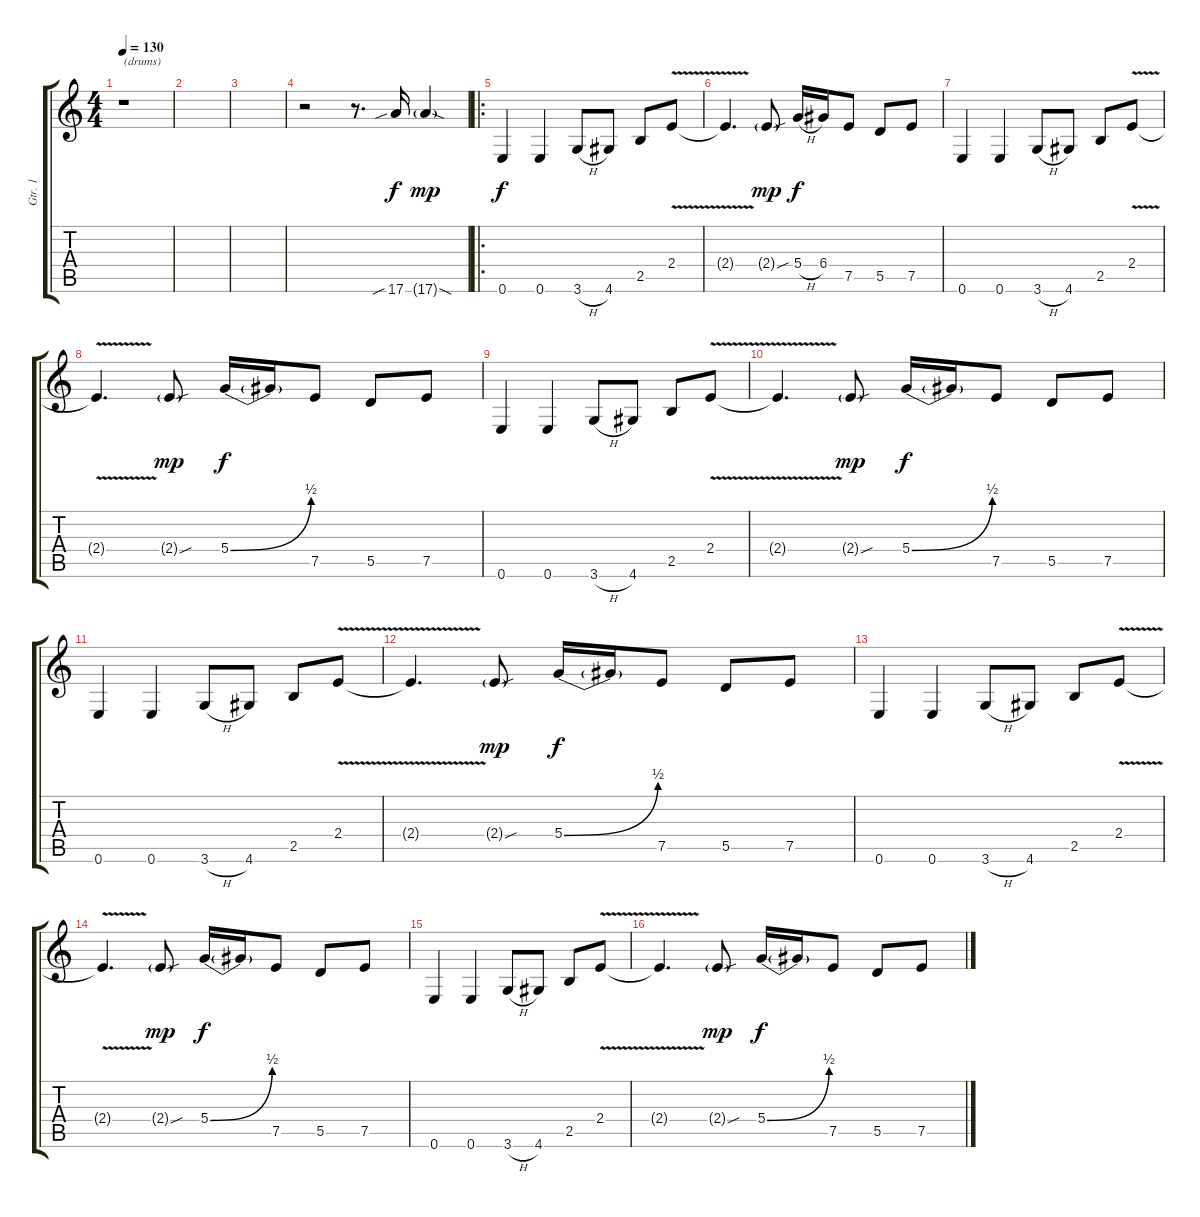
\track ("Gtr. 1" "Gtr. 1") {instrument distortionguitar}
\staff {score tabs}
\tuning (E4 B3 G3 D3 A2 E2) {hide}
\ts (4 4)
\tempo 130
\clef g2
\ks c
r.1{txt "(drums)" dy f instrument distortionguitar} |
|
|
r.2 r.8{d} 17.6{sib}.16 17.6{sod g}.4{dy mp} |
\ro
0.6.4{dy f} 0.6.4 3.6{h}.8 4.6.8 2.5.8 2.4{v}.8 |
2.4{t}.4{d} 2.4{sou g}.8{dy mp} 5.4{h}.16{dy f} 6.4.16 7.5.8 5.5.8 7.5.8 |
0.6.4 0.6.4 3.6{h}.8 4.6.8 2.5.8 2.4{v}.8 |
2.4{t}.4{d} 2.4{sou g}.8{dy mp} 5.4{be (bend 0 0 60 2)}.16{dy f} 5.4{t}.16 7.5.8 5.5.8 7.5.8 |
0.6.4 0.6.4 3.6{h}.8 4.6.8 2.5.8 2.4{v}.8 |
2.4{t}.4{d} 2.4{sou g}.8{dy mp} 5.4{be (bend 0 0 60 2)}.16{dy f} 5.4{t}.16 7.5.8 5.5.8 7.5.8 |
0.6.4 0.6.4 3.6{h}.8 4.6.8 2.5.8 2.4{v}.8 |
2.4{t}.4{d} 2.4{sou g}.8{dy mp} 5.4{be (bend 0 0 60 2)}.16{dy f} 5.4{t}.16 7.5.8 5.5.8 7.5.8 |
0.6.4 0.6.4 3.6{h}.8 4.6.8 2.5.8 2.4{v}.8 |
2.4{t}.4{d} 2.4{sou g}.8{dy mp} 5.4{be (bend 0 0 60 2)}.16{dy f} 5.4{t}.16 7.5.8 5.5.8 7.5.8 |
0.6.4 0.6.4 3.6{h}.8 4.6.8 2.5.8 2.4{v}.8 |
2.4{t}.4{d} 2.4{sou g}.8{dy mp} 5.4{be (bend 0 0 60 2)}.16{dy f} 5.4{t}.16 7.5.8 5.5.8 7.5.8
